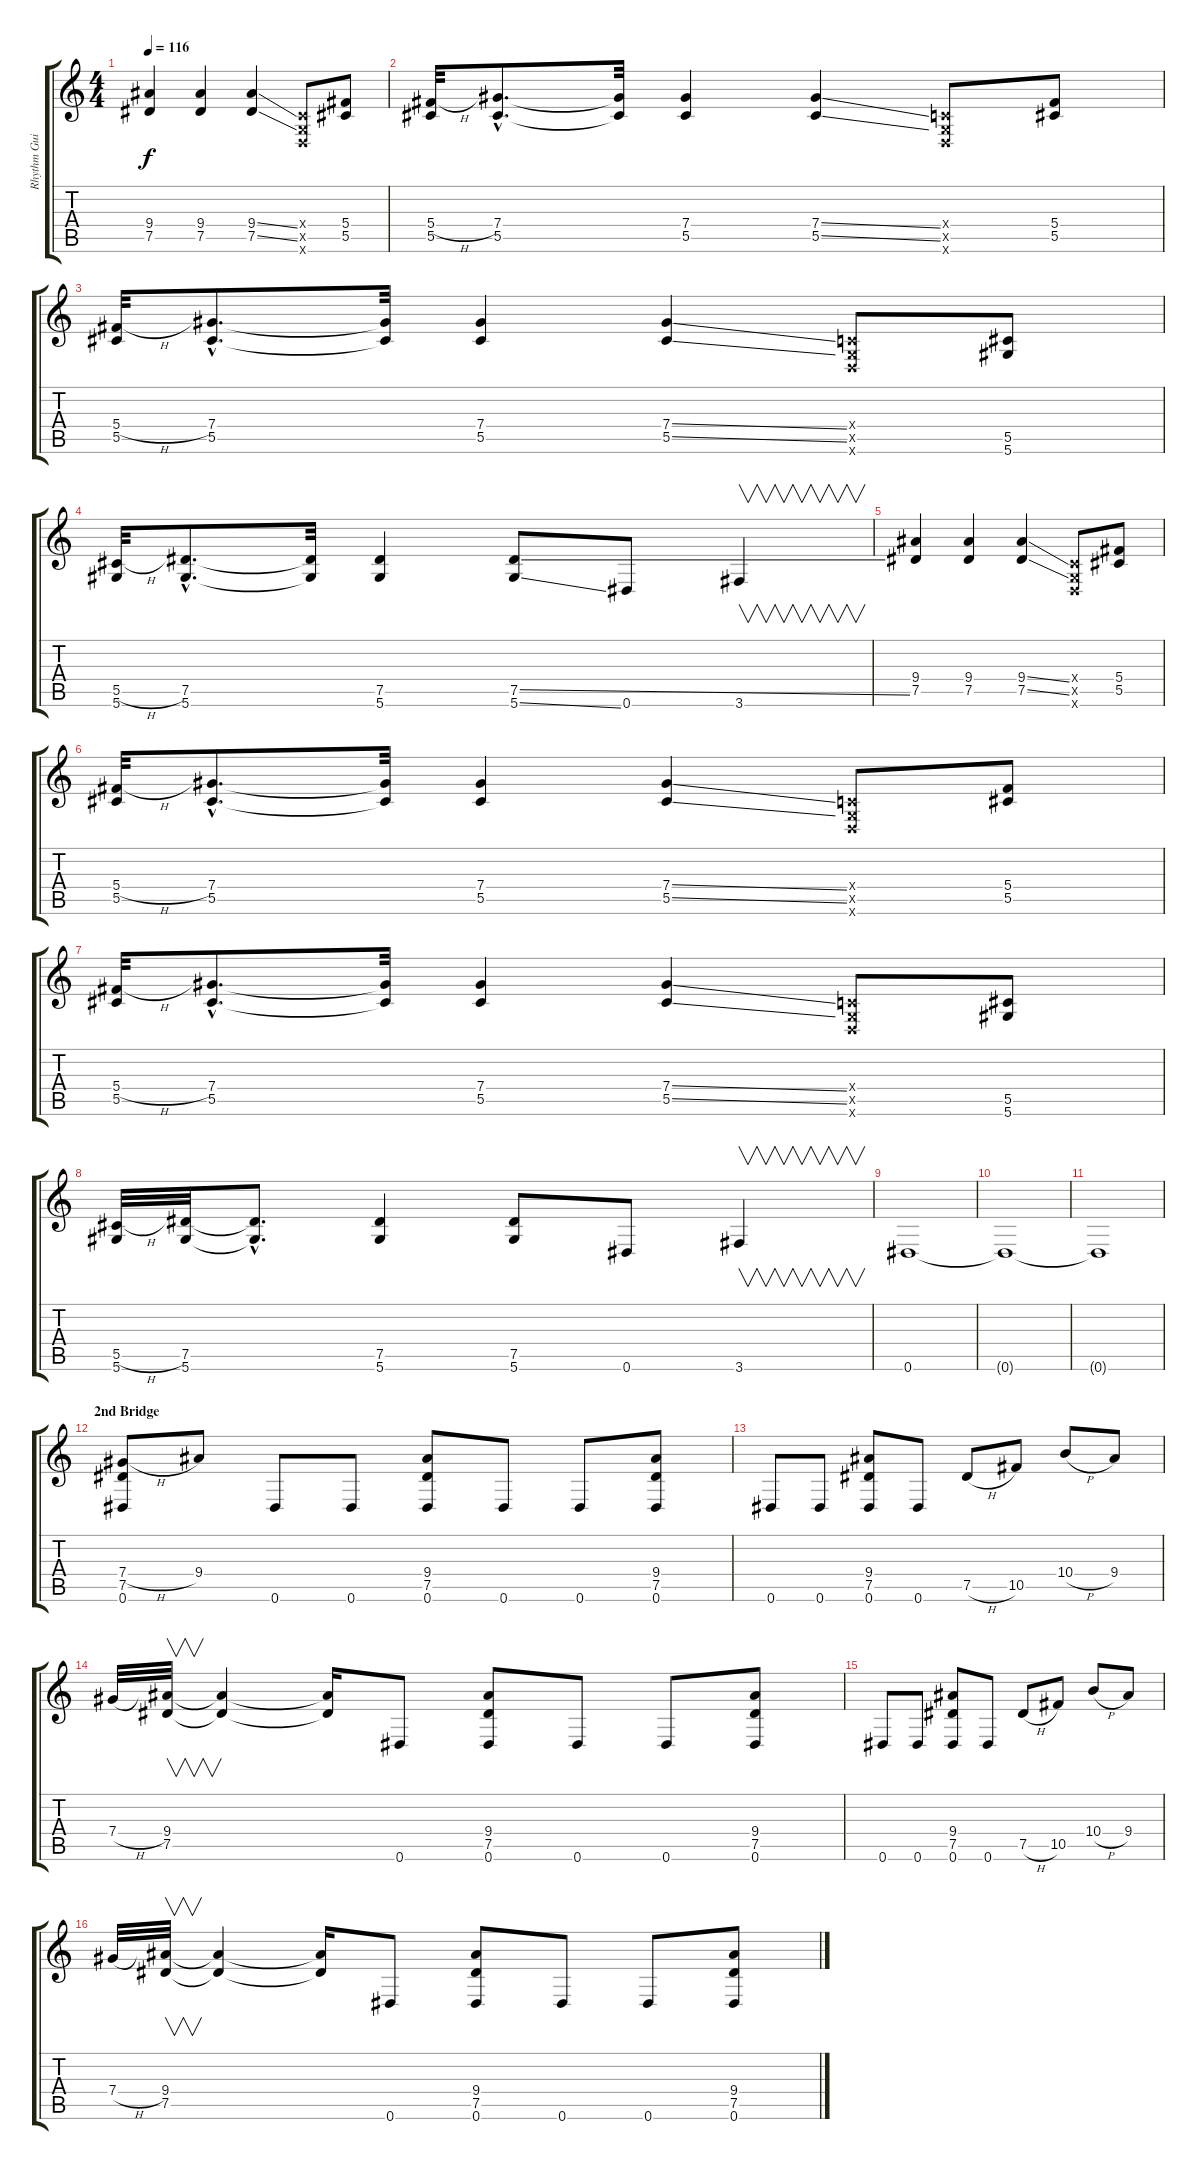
\track ("Rhythm Guitar" "Rhythm Gui") {instrument electricguitarclean}
\staff {score tabs}
\tuning (Eb4 Bb3 Gb3 Db3 Ab2 Eb2) {hide}
\ts (4 4)
\tempo 116
\clef g2
\ks c
(9.4 7.5).4{dy f} (9.4 7.5).4 (9.4{ss} 7.5{ss}).4 (-1.4{x} -1.5{x} -1.6{x}).8 (5.4 5.5).8 |
(5.4{h} 5.5).32 (7.4{hac} 5.5{hac}).8{d} (7.4{t} 5.5{t}).32 (7.4 5.5).4 (7.4{ss} 5.5{ss}).4 (-1.4{x} -1.5{x} -1.6{x}).8 (5.4 5.5).8 |
(5.4{h} 5.5).32 (7.4{hac} 5.5{hac}).8{d} (7.4{t} 5.5{t}).32 (7.4 5.5).4 (7.4{ss} 5.5{ss}).4 (-1.4{x} -1.5{x} -1.6{x}).8 (5.5 5.6).8 |
(5.5{h} 5.6).32 (7.5{hac} 5.6{hac}).8{d} (7.5{t} 5.6{t}).32 (7.5 5.6).4 (7.5{ss} 5.6{ss}).8 0.6.8 3.6.4{v} |
(9.4 7.5).4 (9.4 7.5).4 (9.4{ss} 7.5{ss}).4 (-1.4{x} -1.5{x} -1.6{x}).8 (5.4 5.5).8 |
(5.4{h} 5.5).32 (7.4{hac} 5.5{hac}).8{d} (7.4{t} 5.5{t}).32 (7.4 5.5).4 (7.4{ss} 5.5{ss}).4 (-1.4{x} -1.5{x} -1.6{x}).8 (5.4 5.5).8 |
(5.4{h} 5.5).32 (7.4{hac} 5.5{hac}).8{d} (7.4{t} 5.5{t}).32 (7.4 5.5).4 (7.4{ss} 5.5{ss}).4 (-1.4{x} -1.5{x} -1.6{x}).8 (5.5 5.6).8 |
(5.5{h} 5.6).32 (7.5 5.6).32 (7.5{hac t} 5.6{hac t}).8{d} (7.5 5.6).4 (7.5 5.6).8 0.6.8 3.6.4{v} |
0.6.1 |
0.6{t}.1 |
0.6{t}.1 |
\section ("" "2nd Bridge")
(7.4{h} 7.5 0.6).8 9.4.8 0.6.8 0.6.8 (9.4 7.5 0.6).8 0.6.8 0.6.8 (9.4 7.5 0.6).8 |
0.6.8 0.6.8 (9.4 7.5 0.6).8 0.6.8 7.5{h}.8 10.5.8 10.4{h}.8 9.4.8 |
7.4{h}.32 (9.4 7.5).32{v} (9.4{t} 7.5{t}).4 (9.4{t} 7.5{t}).16 0.6.8 (9.4 7.5 0.6).8 0.6.8 0.6.8 (9.4 7.5 0.6).8 |
0.6.8 0.6.8 (9.4 7.5 0.6).8 0.6.8 7.5{h}.8 10.5.8 10.4{h}.8 9.4.8 |
7.4{h}.32 (9.4 7.5).32{v} (9.4{t} 7.5{t}).4 (9.4{t} 7.5{t}).16 0.6.8 (9.4 7.5 0.6).8 0.6.8 0.6.8 (9.4 7.5 0.6).8
